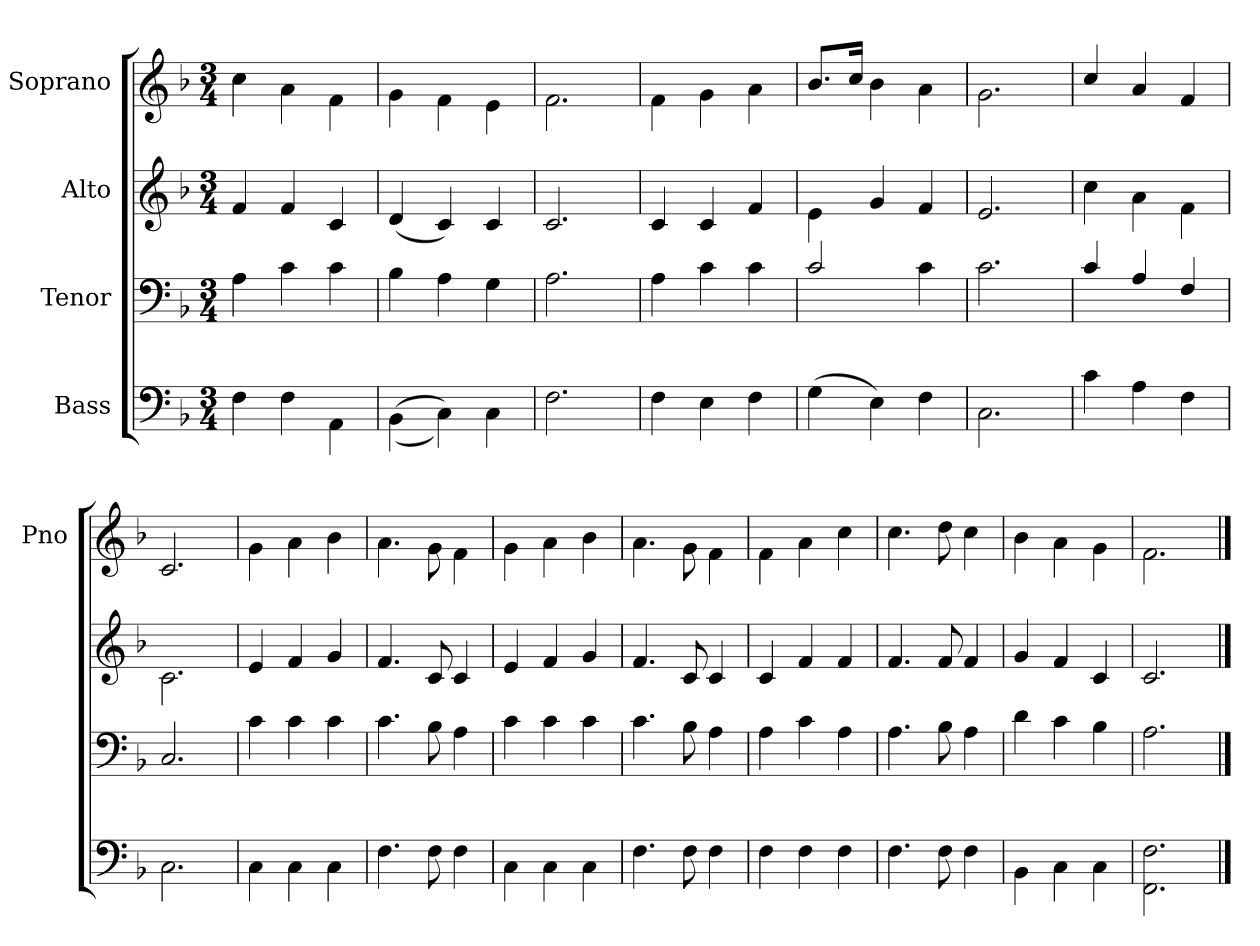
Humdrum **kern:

**kern	**kern	**kern	**kern
*part4	*part3	*part2	*part1
*staff4	*staff3	*staff2	*staff1
*I"Bass	*I"Tenor	*I"Alto	*I"Soprano
*	*	*	*I'Pno
*clefF4	*clefF4	*clefG2	*clefG2
*k[b-]	*k[b-]	*k[b-]	*k[b-]
*F:	*F:	*F:	*F:
*M3/4	*M3/4	*M3/4	*M3/4
=	=	=	=
4F\	4A\	4f/	4cc\
4F\	4c\	4f/	4a\
4AA\	4c\	4c/	4f\
=	=	=	=
(<(>4BB-\	4B-\	(>4d/	4g\
4C\))	4A\	4c/))	4f\
4C\	4G\	4c/	4e\
=	=	=	=
2.F\	2.A\	2.c/	2.f\
=	=	=	=
4F\	4A\	4c/	4f\
4E\	4c\	4c/	4g\
4F\	4c\	4f/	4a\
=	=	=	=
(<4G\	2c/	4e\	(<8.b-/L
.	.	.	16cc/Jk
4E\)	.	(4g/	4b-\
4F\	4c\	4f/	4a\
=	=	=	=
2.C\	2.c\	2.e/	2.g\
=	=	=	=
4c\	4c/	4cc\	4cc/
4A\	4A/	4a\	4a/
4F\	4F/	4f\	4f/
=	=	=	=
2.C\	2.C/	2.c\	2.c/
=	=	=	=
4C\	4c\	4e/	4g\
4C\	4c\	4f/	4a\
4C\	4c\	4g/	4b-\
=	=	=	=
4.F\	4.c\	4.f/	4.a\
8F\	8B-\	8c/	8g\
4F\	4A\	4c/	4f\
=	=	=	=
4C\	4c\	4e/	4g\
4C\	4c\	4f/	4a\
4C\	4c\	4g/	4b-\
=	=	=	=
4.F\	4.c\	4.f/	4.a\
8F\	8B-\	8c/	8g\
4F\	4A\	4c/	4f\
=	=	=	=
4F\	4A\	4c/	4f\
4F\	4c\	4f/	4a\
4F\	4A\	4f/	4cc\
=	=	=	=
4.F\	4.A\	4.f/	4.cc\
8F\	8B-\	8f/	8dd\
4F\	4A\	4f/	4cc\
=	=	=	=
4BB-\	4d\	4g/	4b-\
4C\	4c\	4f/	4a\
4C\	4B-\	4c/	4g\
=	=	=	=
2.FF!\ 2.F\	2.A\	2.c/	2.f\
==	==	==	==
*-	*-	*-	*-
